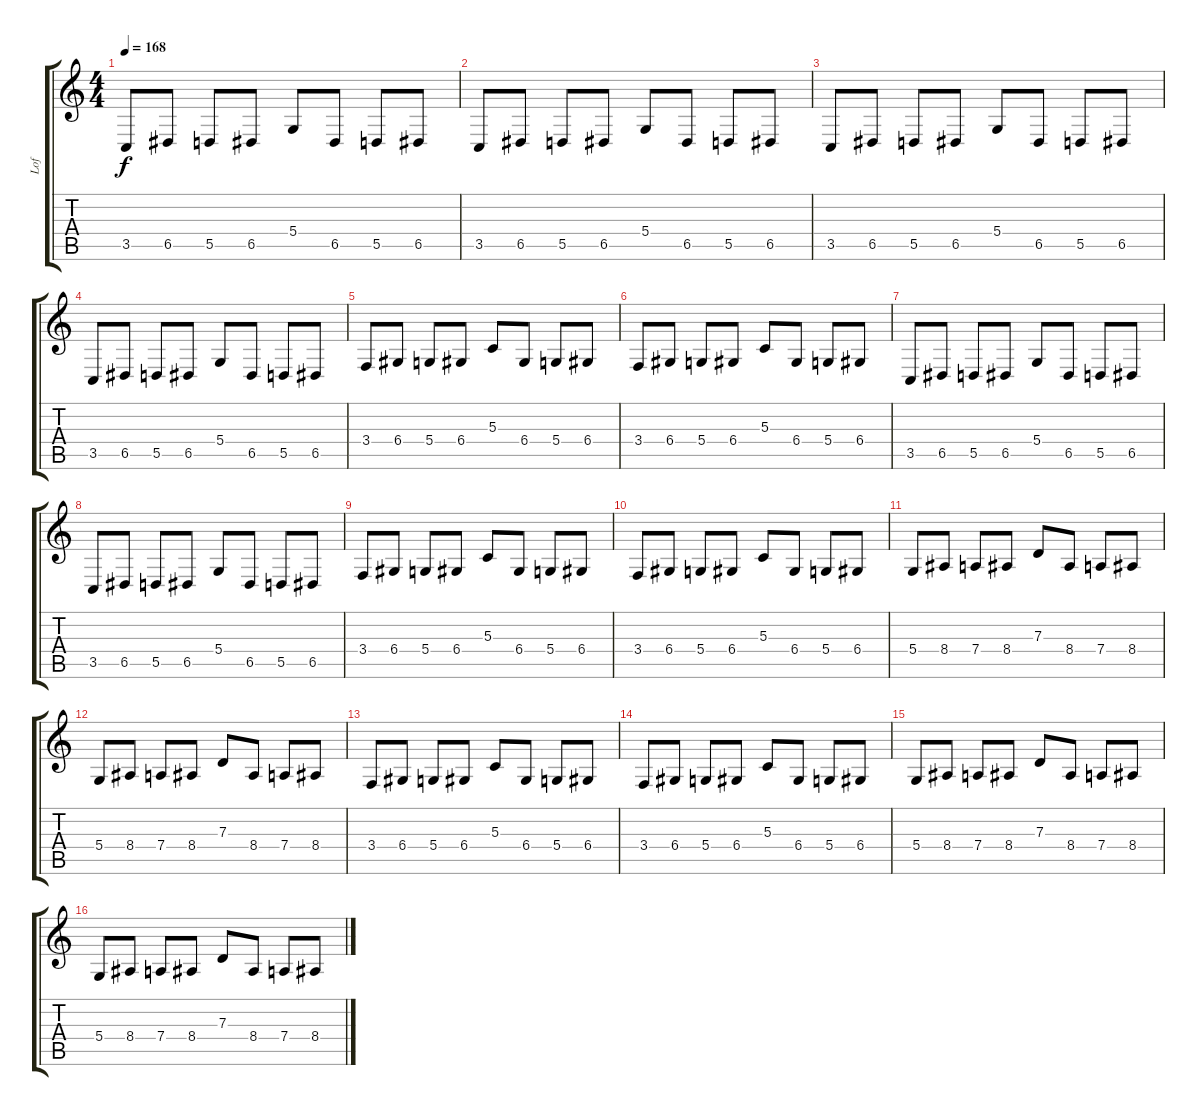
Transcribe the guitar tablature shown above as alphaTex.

\track ("Lof" "Lof") {instrument stringensemble1}
\staff {score tabs}
\tuning (E4 B3 G3 D3 A2 E2) {hide}
\ts (4 4)
\tempo 168
\clef g2
\ks c
3.5.8{dy f} 6.5.8 5.5.8 6.5.8 5.4.8 6.5.8 5.5.8 6.5.8 |
3.5.8 6.5.8 5.5.8 6.5.8 5.4.8 6.5.8 5.5.8 6.5.8 |
3.5.8 6.5.8 5.5.8 6.5.8 5.4.8 6.5.8 5.5.8 6.5.8 |
3.5.8 6.5.8 5.5.8 6.5.8 5.4.8 6.5.8 5.5.8 6.5.8 |
3.4.8 6.4.8 5.4.8 6.4.8 5.3.8 6.4.8 5.4.8 6.4.8 |
3.4.8 6.4.8 5.4.8 6.4.8 5.3.8 6.4.8 5.4.8 6.4.8 |
3.5.8 6.5.8 5.5.8 6.5.8 5.4.8 6.5.8 5.5.8 6.5.8 |
3.5.8 6.5.8 5.5.8 6.5.8 5.4.8 6.5.8 5.5.8 6.5.8 |
3.4.8 6.4.8 5.4.8 6.4.8 5.3.8 6.4.8 5.4.8 6.4.8 |
3.4.8 6.4.8 5.4.8 6.4.8 5.3.8 6.4.8 5.4.8 6.4.8 |
5.4.8 8.4.8 7.4.8 8.4.8 7.3.8 8.4.8 7.4.8 8.4.8 |
5.4.8 8.4.8 7.4.8 8.4.8 7.3.8 8.4.8 7.4.8 8.4.8 |
3.4.8 6.4.8 5.4.8 6.4.8 5.3.8 6.4.8 5.4.8 6.4.8 |
3.4.8 6.4.8 5.4.8 6.4.8 5.3.8 6.4.8 5.4.8 6.4.8 |
5.4.8 8.4.8 7.4.8 8.4.8 7.3.8 8.4.8 7.4.8 8.4.8 |
5.4.8 8.4.8 7.4.8 8.4.8 7.3.8 8.4.8 7.4.8 8.4.8
